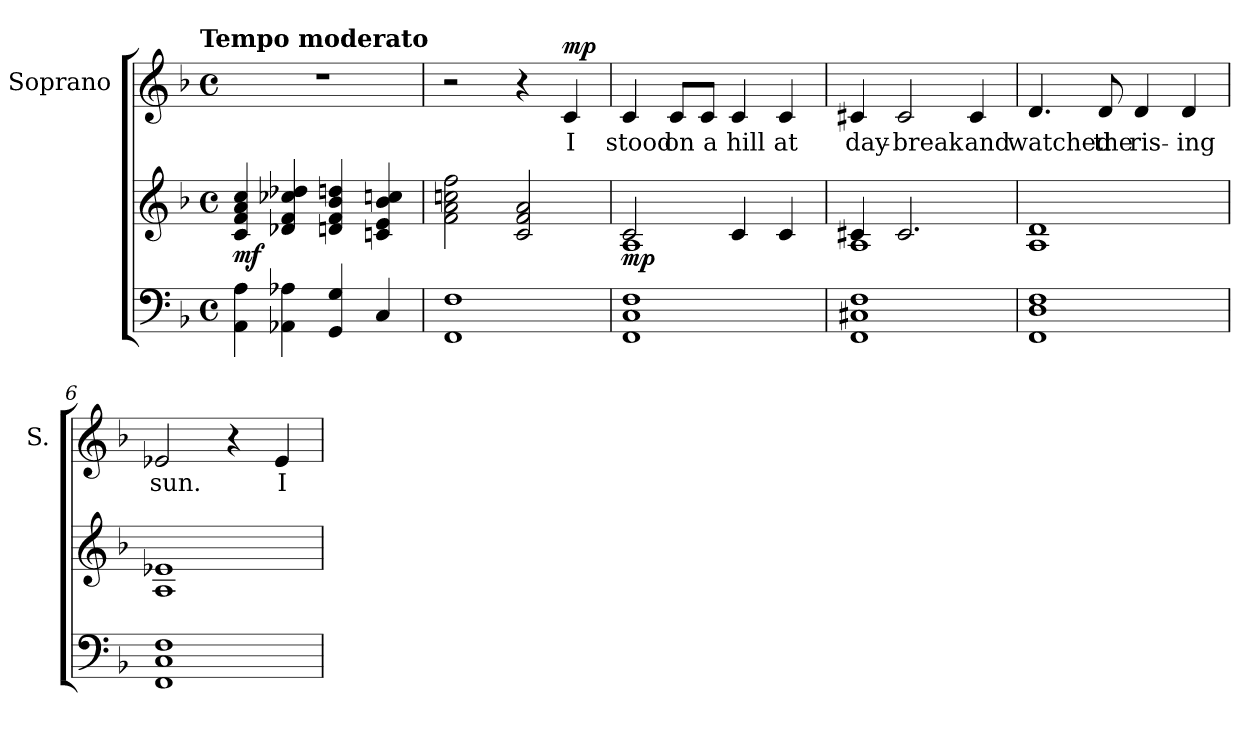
**kern	**kern	**dynam	**kern	**text	**dynam
*part2	*part2	*part2	*part1	*part1	*part1
*staff3	*staff2	*staff2/3	*staff1	*staff1	*staff1
*	*	*	*I"Soprano	*	*
*	*	*	*I'S.	*	*
*clefF4	*clefG2	*	*clefG2	*	*
*k[b-]	*k[b-]	*	*k[b-]	*	*
!!LO:TX:omd:t=Tempo moderato
*M4/4	*M4/4	*	*M4/4	*	*
*met(c)	*met(c)	*	*met(c)	*	*
*MM114	*MM114	*	*MM114	*	*
=1	=1	=1	=1	=1	=1
!	!	!LO:DY:b	!	!	!
4AA\ 4A\	4c/ 4f/ 4a/ 4cc/	mf	1r	.	.
4AA-X\ 4A-X\	4d-X/ 4f/ 4cc-X/ 4dd-X/	.	.	.	.
4GG/ 4G/	4dn/ 4f/ 4b-/ 4ddn/	.	.	.	.
4C/	4cn/ 4e/ 4b-/ 4ccn/	.	.	.	.
=2	=2	=2	=2	=2	=2
1FF 1F	2f\ 2a\ 2ccn\ 2ff\	.	2r	.	.
.	2c/ 2f/ 2a/	.	4r	.	.
!	!	!	!	!	!LO:DY:a
.	.	.	4c/	I	mp
=3	=3	=3	=3	=3	=3
*	*^	*	*	*	*
!	!	!	!LO:DY:b	!	!	!
1FF 1C 1F	2c/	1A	mp	4c/	stood	.
.	.	.	.	8c/L	on	.
.	.	.	.	8c/J	a	.
.	4c/	.	.	4c/	hill	.
.	4c/	.	.	4c/	at	.
=4	=4	=4	=4	=4	=4	=4
1FF 1C#X 1F	4c#X/	1A	.	4c#X/	day-	.
.	2.c#/	.	.	2c#/	-break	.
.	.	.	.	4c#/	and	.
*	*v	*v	*	*	*	*
=5	=5	=5	=5	=5	=5
!	!	!LO:DY:b	!	!	!LO:DY:a
1FF 1D 1F	1A 1d	cresc.	4.d/	watched	cresc.
.	.	.	8d/	the	.
.	.	.	4d/	ris-	.
.	.	.	4d/	-ing	.
=6	=6	=6	=6	=6	=6
1FF 1C 1F	1A 1e-X	.	2e-X/	sun.	.
.	.	.	4r	.	.
.	.	.	4e-/	I	.
=	=	=	=	=	=
*-	*-	*-	*-	*-	*-
